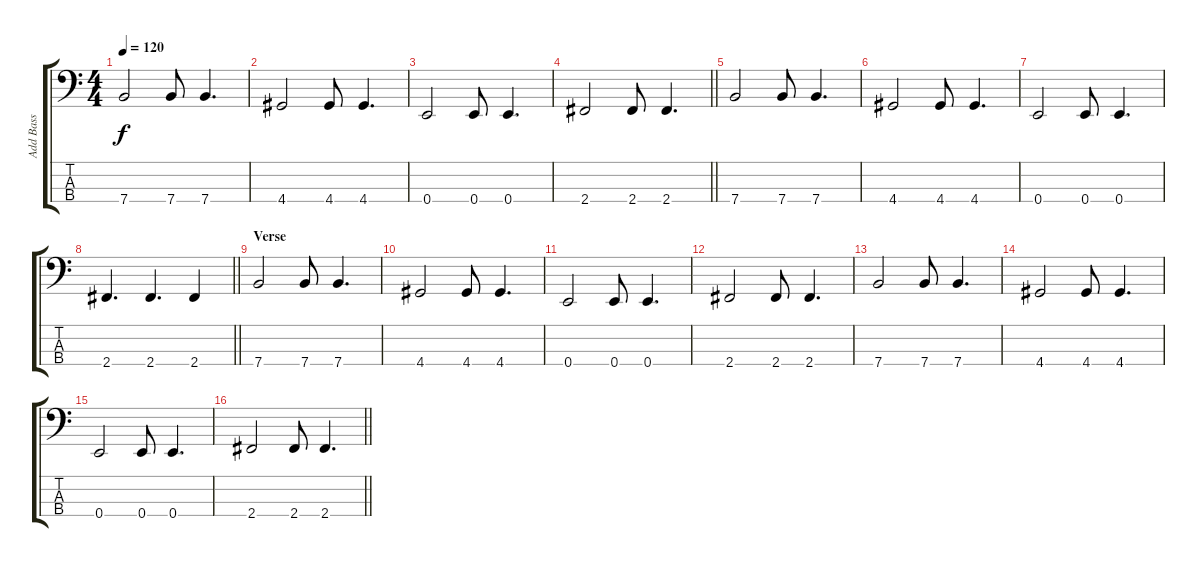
\track ("Add Bass" "Add Bass") {instrument electricbassfinger}
\staff {score tabs}
\tuning (G2 D2 A1 E1) {hide}
\ts (4 4)
\tempo 120
\clef f4
\ks c
7.4.2{dy f} 7.4.8 7.4.4{d} |
4.4.2 4.4.8 4.4.4{d} |
0.4.2 0.4.8 0.4.4{d} |
\barLineRight lightlight
2.4.2 2.4.8 2.4.4{d} |
7.4.2 7.4.8 7.4.4{d} |
4.4.2 4.4.8 4.4.4{d} |
0.4.2 0.4.8 0.4.4{d} |
\barLineRight lightlight
2.4.4{d} 2.4.4{d} 2.4.4 |
\section ("" "Verse")
7.4.2 7.4.8 7.4.4{d} |
4.4.2 4.4.8 4.4.4{d} |
0.4.2 0.4.8 0.4.4{d} |
2.4.2 2.4.8 2.4.4{d} |
7.4.2 7.4.8 7.4.4{d} |
4.4.2 4.4.8 4.4.4{d} |
0.4.2 0.4.8 0.4.4{d} |
\barLineRight lightlight
2.4.2 2.4.8 2.4.4{d}
